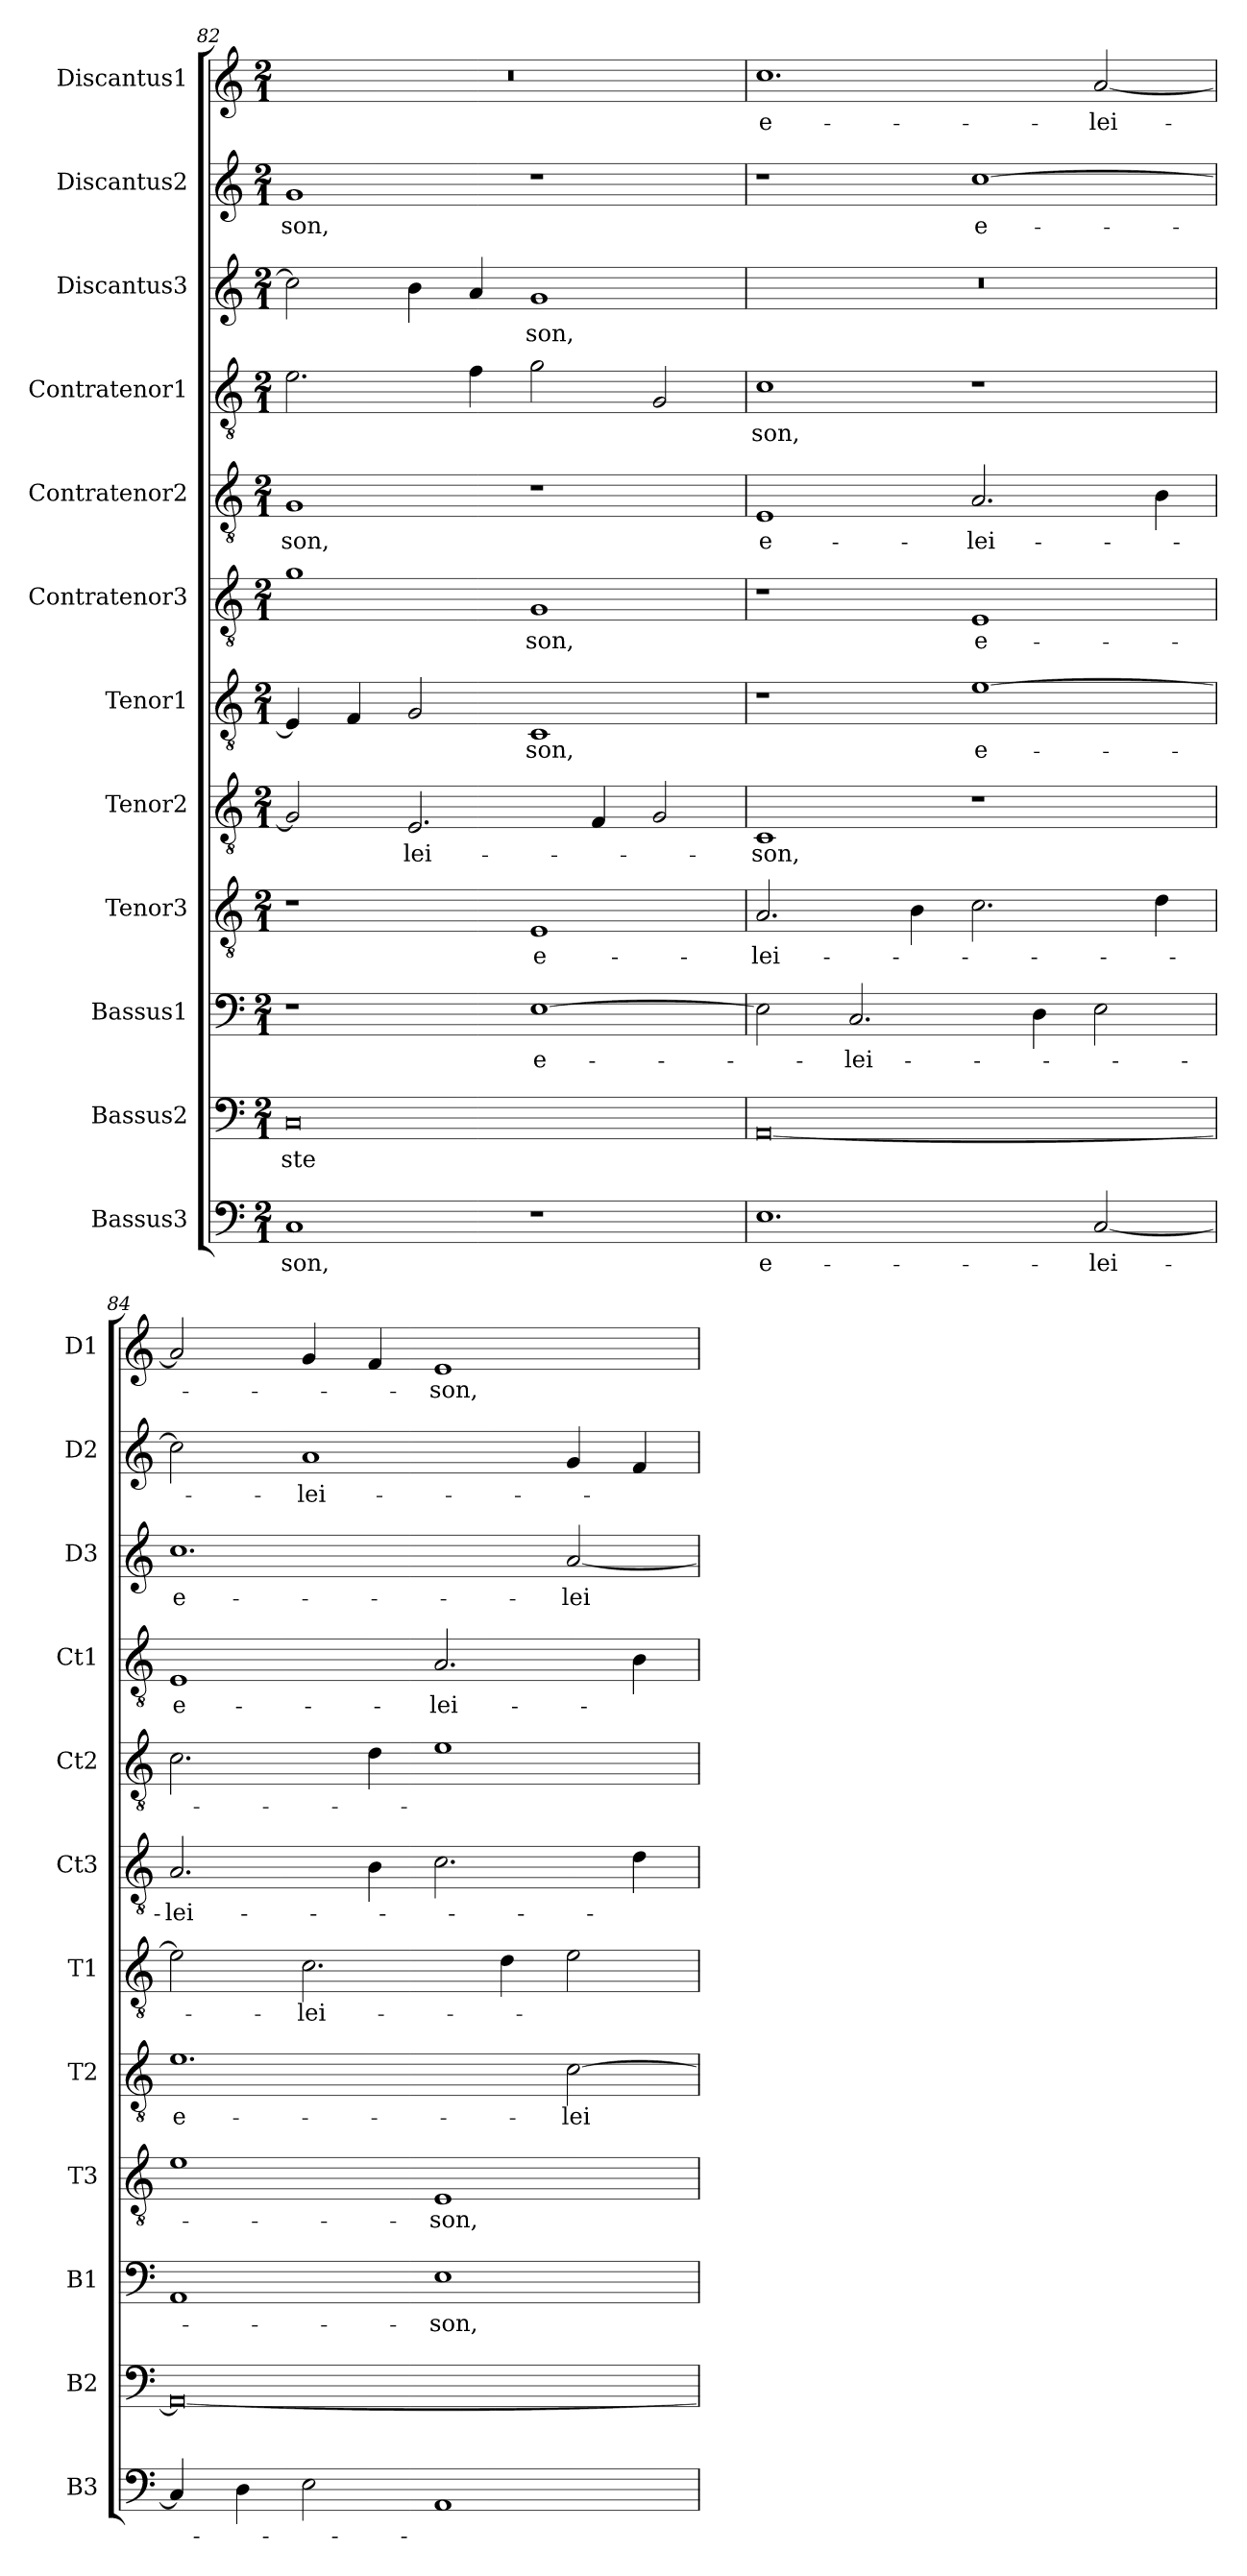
**kern	**text	**kern	**text	**kern	**text	**kern	**text	**kern	**text	**kern	**text	**kern	**text	**kern	**text	**kern	**text	**kern	**text	**kern	**text	**kern	**text
*part12	*part12	*part11	*part11	*part10	*part10	*part9	*part9	*part8	*part8	*part7	*part7	*part6	*part6	*part5	*part5	*part4	*part4	*part3	*part3	*part2	*part2	*part1	*part1
*staff12	*staff12	*staff11	*staff11	*staff10	*staff10	*staff9	*staff9	*staff8	*staff8	*staff7	*staff7	*staff6	*staff6	*staff5	*staff5	*staff4	*staff4	*staff3	*staff3	*staff2	*staff2	*staff1	*staff1
*I"Bassus3	*	*I"Bassus2	*	*I"Bassus1	*	*I"Tenor3	*	*I"Tenor2	*	*I"Tenor1	*	*I"Contratenor3	*	*I"Contratenor2	*	*I"Contratenor1	*	*I"Discantus3	*	*I"Discantus2	*	*I"Discantus1	*
*I'B3	*	*I'B2	*	*I'B1	*	*I'T3	*	*I'T2	*	*I'T1	*	*I'Ct3	*	*I'Ct2	*	*I'Ct1	*	*I'D3	*	*I'D2	*	*I'D1	*
*clefF4	*	*clefF4	*	*clefF4	*	*clefGv2	*	*clefGv2	*	*clefGv2	*	*clefGv2	*	*clefGv2	*	*clefGv2	*	*clefG2	*	*clefG2	*	*clefG2	*
*k[]	*	*k[]	*	*k[]	*	*k[]	*	*k[]	*	*k[]	*	*k[]	*	*k[]	*	*k[]	*	*k[]	*	*k[]	*	*k[]	*
*M2/1	*	*M2/1	*	*M2/1	*	*M2/1	*	*M2/1	*	*M2/1	*	*M2/1	*	*M2/1	*	*M2/1	*	*M2/1	*	*M2/1	*	*M2/1	*
=82	=82	=82	=82	=82	=82	=82	=82	=82	=82	=82	=82	=82	=82	=82	=82	=82	=82	=82	=82	=82	=82	=82	=82
1C	-son,	0C	-ste	1r	.	1r	.	2G]	.	4E]	.	1g	.	1G	-son,	2.e	.	2cc]	.	1g	-son,	0r	.
.	.	.	.	.	.	.	.	.	.	4F	.	.	.	.	.	.	.	.	.	.	.	.	.
.	.	.	.	.	.	.	.	2.E	-lei-	2G	.	.	.	.	.	.	.	4b	.	.	.	.	.
.	.	.	.	.	.	.	.	.	.	.	.	.	.	.	.	4f	.	4a	.	.	.	.	.
1r	.	.	.	[1E	e-	1E	e-	.	.	1C	-son,	1G	-son,	1r	.	2g	.	1g	-son,	1r	.	.	.
.	.	.	.	.	.	.	.	4F	.	.	.	.	.	.	.	.	.	.	.	.	.	.	.
.	.	.	.	.	.	.	.	2G	.	.	.	.	.	.	.	2G	.	.	.	.	.	.	.
=83	=83	=83	=83	=83	=83	=83	=83	=83	=83	=83	=83	=83	=83	=83	=83	=83	=83	=83	=83	=83	=83	=83	=83
1.E	e-	[0AA	.	2E]	.	2.A	-lei-	1C	-son,	1r	.	1r	.	1E	e-	1c	-son,	0r	.	1r	.	1.cc	e-
.	.	.	.	2.C	-lei-	.	.	.	.	.	.	.	.	.	.	.	.	.	.	.	.	.	.
.	.	.	.	.	.	4B	.	.	.	.	.	.	.	.	.	.	.	.	.	.	.	.	.
.	.	.	.	.	.	2.c	.	1r	.	[1e	e-	1E	e-	2.A	-lei-	1r	.	.	.	[1cc	e-	.	.
.	.	.	.	4D	.	.	.	.	.	.	.	.	.	.	.	.	.	.	.	.	.	.	.
[2C	-lei-	.	.	2E	.	.	.	.	.	.	.	.	.	.	.	.	.	.	.	.	.	[2a	-lei-
.	.	.	.	.	.	4d	.	.	.	.	.	.	.	4B	.	.	.	.	.	.	.	.	.
=84	=84	=84	=84	=84	=84	=84	=84	=84	=84	=84	=84	=84	=84	=84	=84	=84	=84	=84	=84	=84	=84	=84	=84
4C]	.	0AA_	.	1AA	.	1e	.	1.e	e-	2e]	.	2.A	-lei-	2.c	.	1E	e-	1.cc	e-	2cc]	.	2a]	.
4D	.	.	.	.	.	.	.	.	.	.	.	.	.	.	.	.	.	.	.	.	.	.	.
2E	.	.	.	.	.	.	.	.	.	2.c	-lei-	.	.	.	.	.	.	.	.	1a	-lei-	4g	.
.	.	.	.	.	.	.	.	.	.	.	.	4B	.	4d	.	.	.	.	.	.	.	4f	.
1AA	.	.	.	1E	-son,	1E	-son,	.	.	.	.	2.c	.	1e	.	2.A	-lei-	.	.	.	.	1e	-son,
.	.	.	.	.	.	.	.	.	.	4d	.	.	.	.	.	.	.	.	.	.	.	.	.
.	.	.	.	.	.	.	.	[2c	-lei-	2e	.	.	.	.	.	.	.	[2a	-lei-	4g	.	.	.
.	.	.	.	.	.	.	.	.	.	.	.	4d	.	.	.	4B	.	.	.	4f	.	.	.
=	=	=	=	=	=	=	=	=	=	=	=	=	=	=	=	=	=	=	=	=	=	=	=
*-	*-	*-	*-	*-	*-	*-	*-	*-	*-	*-	*-	*-	*-	*-	*-	*-	*-	*-	*-	*-	*-	*-	*-
